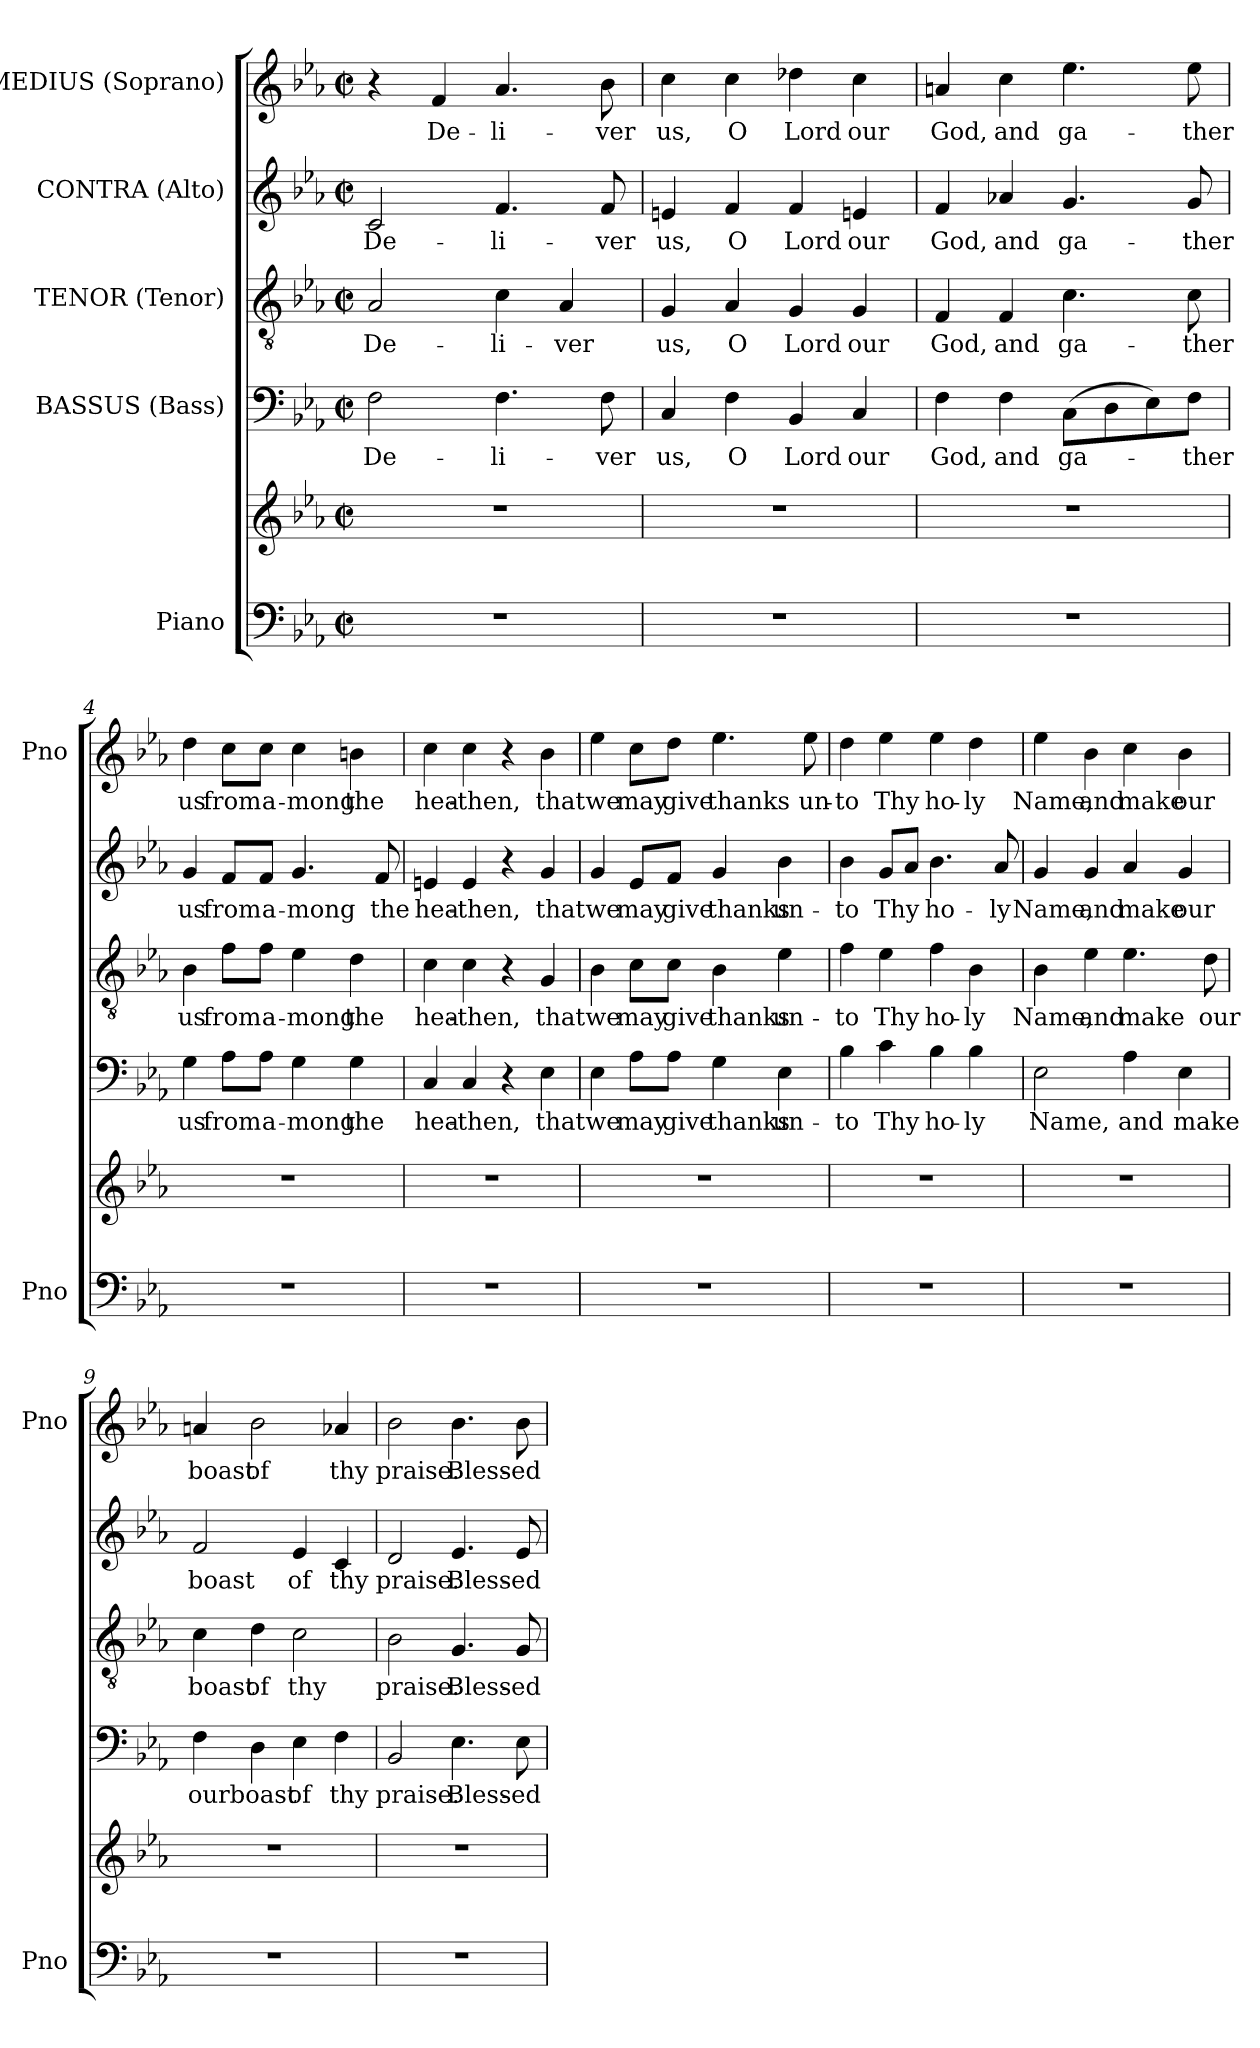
**kern	**kern	**kern	**text	**kern	**text	**kern	**text	**kern	**text
*part5	*part5	*part4	*part4	*part3	*part3	*part2	*part2	*part1	*part1
*staff6	*staff5	*staff4	*staff4	*staff3	*staff3	*staff2	*staff2	*staff1	*staff1
*I"Piano	*	*I"BASSUS (Bass)	*	*I"TENOR (Tenor)	*	*I"CONTRA (Alto)	*	*I"MEDIUS (Soprano)	*
*I'Pno	*	*	*	*	*	*	*	*I'Pno	*
*clefF4	*clefG2	*clefF4	*	*clefGv2	*	*clefG2	*	*clefG2	*
*k[b-e-a-]	*k[b-e-a-]	*k[b-e-a-]	*	*k[b-e-a-]	*	*k[b-e-a-]	*	*k[b-e-a-]	*
*E-:	*E-:	*E-:	*	*E-:	*	*E-:	*	*E-:	*
*M2/2	*M2/2	*M2/2	*	*M2/2	*	*M2/2	*	*M2/2	*
*met(c|)	*met(c|)	*met(c|)	*	*met(c|)	*	*met(c|)	*	*met(c|)	*
=1	=1	=1	=1	=1	=1	=1	=1	=1	=1
1r	1r	2F\	De-	2A-/	-De-	2c/	De-	4r	.
.	.	.	.	.	.	.	.	4f/	De-
.	.	4.F\	-li-	4c\	-li-	4.f/	-li-	4.a-/	-li-
.	.	.	.	4A-/	-ver	.	.	.	.
.	.	8F\	-ver	.	.	8f/	-ver	8b-\	-ver
=2	=2	=2	=2	=2	=2	=2	=2	=2	=2
1r	1r	4C/	us,	4G/	us,	4en/	us,	4cc\	us,
.	.	4F\	O	4A-/	O	4f/	O	4cc\	O
.	.	4BB-/	Lord	4G/	Lord	4f/	Lord	4dd-X\	Lord
.	.	4C/	our	4G/	our	4en/	our	4cc\	our
=3	=3	=3	=3	=3	=3	=3	=3	=3	=3
1r	1r	4F\	God,	4F/	God,	4f/	God,	4an/	God,
.	.	4F\	and	4F/	and	4a-X/	and	4cc\	and
.	.	(8C\L	ga-	4.c\	ga-	4.g/	ga-	4.ee-\	ga-
.	.	8D\	.	.	.	.	.	.	.
.	.	8E-\)	.	.	.	.	.	.	.
.	.	8F\J	-ther	8c\	-ther	8g/	-ther	8ee-\	-ther
=4	=4	=4	=4	=4	=4	=4	=4	=4	=4
1r	1r	4G\	us	4B-\	us	4g/	us	4dd\	us
.	.	8A-\L	from	8f\L	from	8f/L	from	8cc\L	from
.	.	8A-\J	a-	8f\J	a-	8f/J	a-	8cc\J	a-
.	.	4G\	-mong	4e-\	-mong	4.g/	-mong	4cc\	-mong
.	.	4G\	the	4d\	the	.	.	4bn\	the
.	.	.	.	.	.	8f/	the	.	.
!!LO:LB:g=z
=5	=5	=5	=5	=5	=5	=5	=5	=5	=5
1r	1r	4C/	hea-	4c\	hea-	4en/	hea-	4cc\	hea-
.	.	4C/	-then,	4c\	-then,	4e/	-then,	4cc\	-then,
.	.	4r	.	4r	.	4r	.	4r	.
.	.	4E-\	that	4G/	that	4g/	that	4b-\	that
=6	=6	=6	=6	=6	=6	=6	=6	=6	=6
1r	1r	4E-\	we	4B-\	we	4g/	we	4ee-\	we
.	.	8A-\L	may	8c\L	may	8e-/L	may	8cc\L	may
.	.	8A-\J	give	8c\J	give	8f/J	give	8dd\J	give
.	.	4G\	thanks	4B-\	thanks	4g/	thanks	4.ee-\	thanks
.	.	4E-\	un-	4e-\	un-	4b-\	un-	.	.
.	.	.	.	.	.	.	.	8ee-\	un-
=7	=7	=7	=7	=7	=7	=7	=7	=7	=7
1r	1r	4B-\	-to	4f\	-to	4b-\	-to	4dd\	-to
.	.	4c\	Thy	4e-\	Thy	8g/L	Thy	4ee-\	Thy
.	.	.	.	.	.	8a-/J	.	.	.
.	.	4B-\	ho-	4f\	ho-	4.b-\	ho-	4ee-\	ho-
.	.	4B-\	-ly	4B-\	-ly	.	.	4dd\	-ly
.	.	.	.	.	.	8a-/	-ly	.	.
=8	=8	=8	=8	=8	=8	=8	=8	=8	=8
1r	1r	2E-\	Name,	4B-\	Name,	4g/	Name,	4ee-\	Name,
.	.	.	.	4e-\	and	4g/	and	4b-\	and
.	.	4A-\	and	4.e-\	make	4a-/	make	4cc\	make
.	.	4E-\	make	.	.	4g/	our	4b-\	our
.	.	.	.	8d\	our	.	.	.	.
!!LO:LB:g=z
=9	=9	=9	=9	=9	=9	=9	=9	=9	=9
1r	1r	4F\	our	4c\	boast	2f/	boast	4an/	boast
.	.	4D\	boast	4d\	of	.	.	2b-\	of
.	.	4E-\	of	2c\	thy	4e-/	of	.	.
.	.	4F\	thy	.	.	4c/	thy	4a-/	thy
=10	=10	=10	=10	=10	=10	=10	=10	=10	=10
1r	1r	2BB-/	praise.	2B-\	praise.	2d/	praise.	2b-\	praise.
.	.	4.E-\	Bless-	4.G/	Bless-	4.e-/	Bless-	4.b-\	Bless-
.	.	8E-\	-ed	8G/	-ed	8e-/	-ed	8b-\	-ed
=	=	=	=	=	=	=	=	=	=
*-	*-	*-	*-	*-	*-	*-	*-	*-	*-
